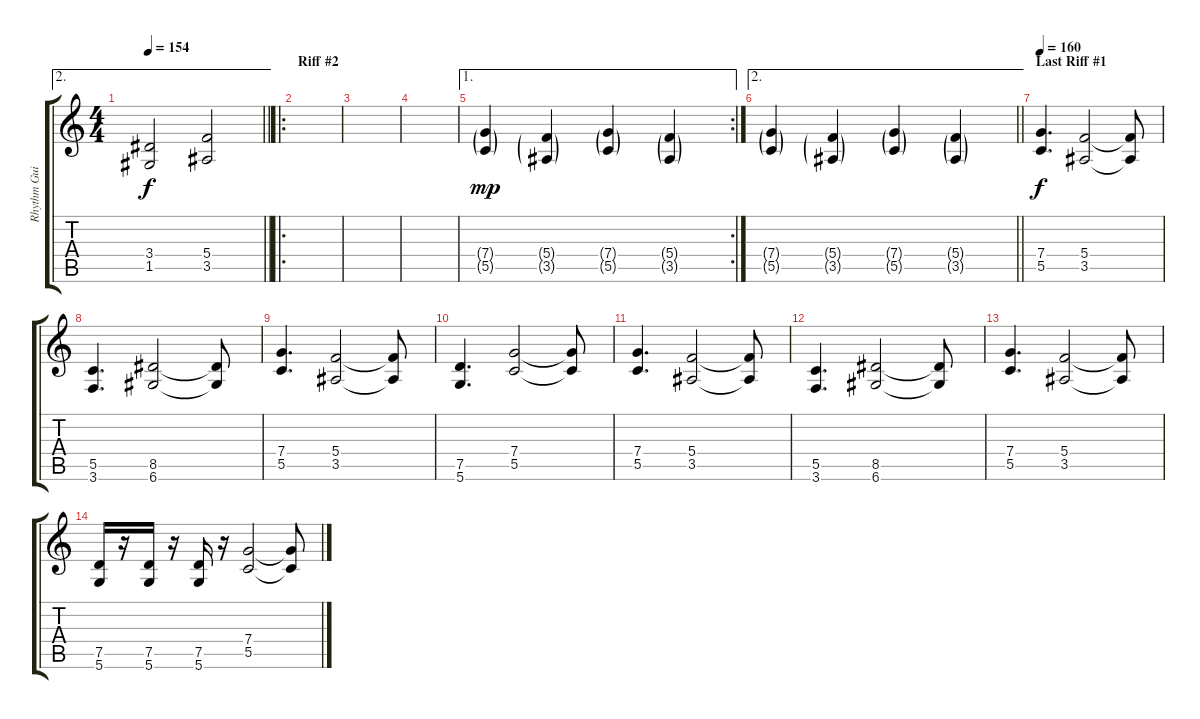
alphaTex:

\track ("Rhythm Guitar" "Rhythm Gui") {instrument overdrivenguitar}
\staff {score tabs}
\tuning (D4 A3 F3 C3 G2 D2) {hide}
\ae 2
\ts (4 4)
\tempo 154
\clef g2
\barLineRight lightlight
\ks c
(3.4 1.5).2{dy f} (5.4 3.5).2 |
\ro
\section ("" "Riff #2")
|
|
|
\ae 1
\rc 2
(7.4{g} 5.5{g}).4{dy mp} (5.4{g} 3.5{g}).4 (7.4{g} 5.5{g}).4 (5.4{g} 3.5{g}).4 |
\ae 2
\barLineRight lightlight
(7.4{g} 5.5{g}).4 (5.4{g} 3.5{g}).4 (7.4{g} 5.5{g}).4 (5.4{g} 3.5{g}).4 |
\section ("" "Last Riff #1")
\tempo 160
(7.4 5.5).4{d dy f} (5.4 3.5).2 (5.4{t} 3.5{t}).8 |
(5.5 3.6).4{d} (8.5 6.6).2 (8.5{t} 6.6{t}).8 |
(7.4 5.5).4{d} (5.4 3.5).2 (5.4{t} 3.5{t}).8 |
(7.5 5.6).4{d} (7.4 5.5).2 (7.4{t} 5.5{t}).8 |
(7.4 5.5).4{d} (5.4 3.5).2 (5.4{t} 3.5{t}).8 |
(5.5 3.6).4{d} (8.5 6.6).2 (8.5{t} 6.6{t}).8 |
(7.4 5.5).4{d} (5.4 3.5).2 (5.4{t} 3.5{t}).8 |
(7.5 5.6).16 r.16 (7.5 5.6).16 r.16 (7.5 5.6).16 r.16 (7.4 5.5).2 (7.4{t} 5.5{t}).8
